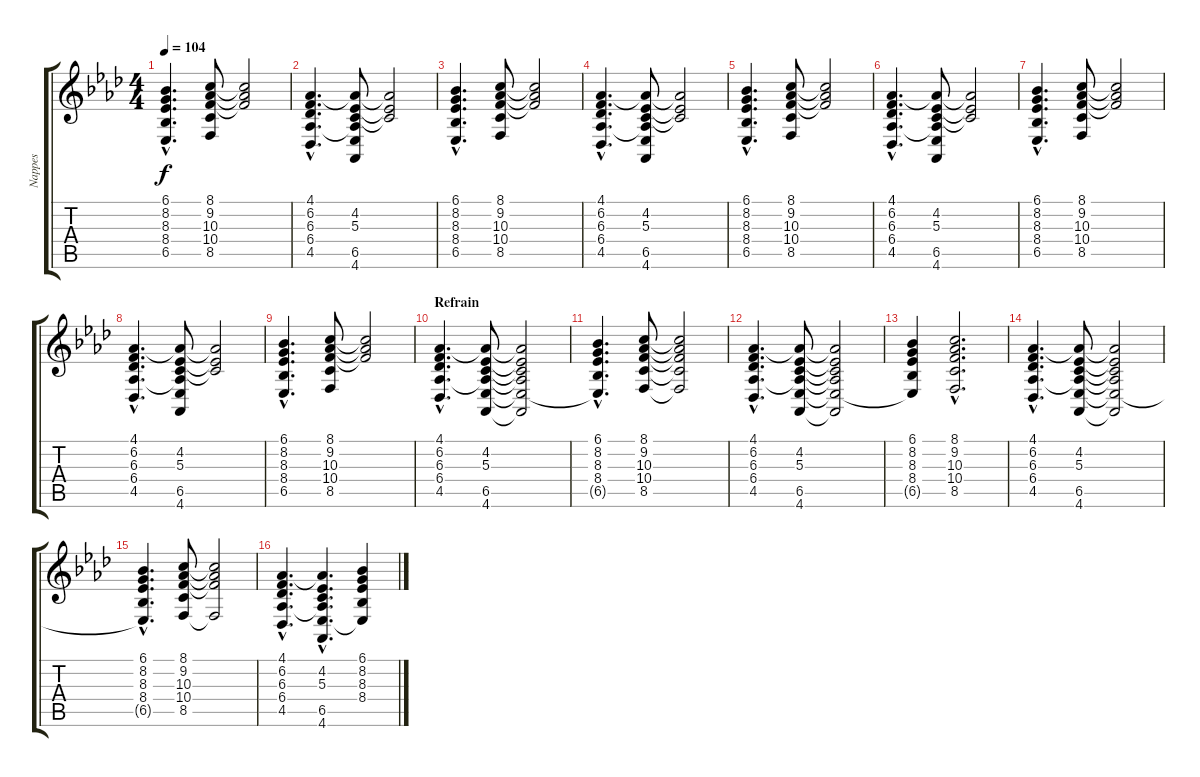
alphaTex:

\track ("Nappes" "Nappes") {instrument synthstrings1}
\staff {score tabs}
\tuning (E4 B3 G3 D3 A2 E2) {hide}
\ts (4 4)
\tempo 104
\clef g2
\ks ab
(6.1{hac} 8.2{hac} 8.3{hac} 8.4{hac} 6.5{hac}).4{d dy f} (8.1 9.2 10.3 10.4 8.5).8 (8.1{t} 9.2{t} 10.3{t}).2 |
(4.1{hac} 6.2{hac} 6.3{hac} 6.4{hac} 4.5{hac}).4{d} (4.1{t} 4.2 5.3 6.4{t} 6.5 4.6).8 (4.1{t} 4.2{t} 5.3{t}).2 |
(6.1{hac} 8.2{hac} 8.3{hac} 8.4{hac} 6.5{hac}).4{d} (8.1 9.2 10.3 10.4 8.5).8 (8.1{t} 9.2{t} 10.3{t}).2 |
(4.1{hac} 6.2{hac} 6.3{hac} 6.4{hac} 4.5{hac}).4{d} (4.1{t} 4.2 5.3 6.4{t} 6.5 4.6).8 (4.1{t} 4.2{t} 5.3{t}).2 |
(6.1{hac} 8.2{hac} 8.3{hac} 8.4{hac} 6.5{hac}).4{d} (8.1 9.2 10.3 10.4 8.5).8 (8.1{t} 9.2{t} 10.3{t}).2 |
(4.1{hac} 6.2{hac} 6.3{hac} 6.4{hac} 4.5{hac}).4{d} (4.1{t} 4.2 5.3 6.4{t} 6.5 4.6).8 (4.1{t} 4.2{t} 5.3{t}).2 |
(6.1{hac} 8.2{hac} 8.3{hac} 8.4{hac} 6.5{hac}).4{d} (8.1 9.2 10.3 10.4 8.5).8 (8.1{t} 9.2{t} 10.3{t}).2 |
(4.1{hac} 6.2{hac} 6.3{hac} 6.4{hac} 4.5{hac}).4{d} (4.1{t} 4.2 5.3 6.4{t} 6.5 4.6).8 (4.1{t} 4.2{t} 5.3{t}).2 |
(6.1{hac} 8.2{hac} 8.3{hac} 8.4{hac} 6.5{hac}).4{d} (8.1 9.2 10.3 10.4 8.5).8 (8.1{t} 9.2{t} 10.3{t}).2 |
\section ("" "Refrain")
(4.1{hac} 6.2{hac} 6.3{hac} 6.4{hac} 4.5{hac}).4{d} (4.1{t} 4.2 5.3 6.4{t} 6.5 4.6).8 (4.1{t} 4.2{t} 5.3{t} 6.4{t} 6.5{t} 4.6{t}).2 |
(6.1{hac} 8.2{hac} 8.3{hac} 8.4{hac} 6.5{hac t}).4{d} (8.1 9.2 10.3 10.4 8.5).8 (8.1{t} 9.2{t} 10.3{t} 10.4{t} 8.5{t}).2 |
(4.1{hac} 6.2{hac} 6.3{hac} 6.4{hac} 4.5{hac}).4{d} (4.1{t} 4.2 5.3 6.4{t} 6.5 4.6).8 (4.1{t} 4.2{t} 5.3{t} 6.4{t} 6.5{t} 4.6{t}).2 |
(6.1 8.2 8.3 8.4 6.5{t}).4 (8.1{hac} 9.2{hac} 10.3{hac} 10.4{hac} 8.5{hac}).2{d} |
(4.1{hac} 6.2{hac} 6.3{hac} 6.4{hac} 4.5{hac}).4{d} (4.1{t} 4.2 5.3 6.4{t} 6.5 4.6).8 (4.1{t} 4.2{t} 5.3{t} 6.4{t} 6.5{t} 4.6{t}).2 |
(6.1{hac} 8.2{hac} 8.3{hac} 8.4{hac} 6.5{hac t}).4{d} (8.1 9.2 10.3 10.4 8.5).8 (8.1{t} 9.2{t} 10.3{t} 8.5{t}).2 |
(4.1{hac} 6.2{hac} 6.3{hac} 6.4{hac} 4.5{hac}).4{d} (4.1{hac t} 4.2{hac} 5.3{hac} 6.4{hac t} 6.5{hac} 4.6{hac}).4{d} (6.1 8.2 8.3 8.4 6.5{t}).4
